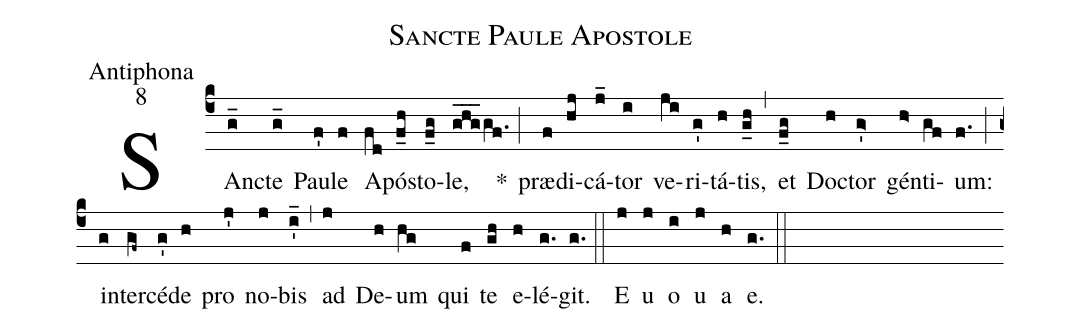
name:Sancte Paule Apostole;
office-part:Antiphona;
mode:8;
%%
(c4)
SAnc(g_)te(g_) Pau(f')le(f) A(fd)pós(f_h)to(f_g)le,(ghg___/gf.) *(;)
præ(f)di(hj)cá(j_)tor(i) ve(ji)ri(g')tá(h)tis,(g_h) (,)
et(f_g) Doc(h)tor(g>') gén(h>)ti(gf)um:(f.) (;)
in(g)ter(gf~)cé(g')de(h) pro(j') no(j)bis(i'_) (,)
ad(j) De(h)um(hg) qui(f) te(gh) e(h)lé(g.)git.(g.) (::)
E(j) u(j) o(i) u(j) a(h) e.(g.) (::)
